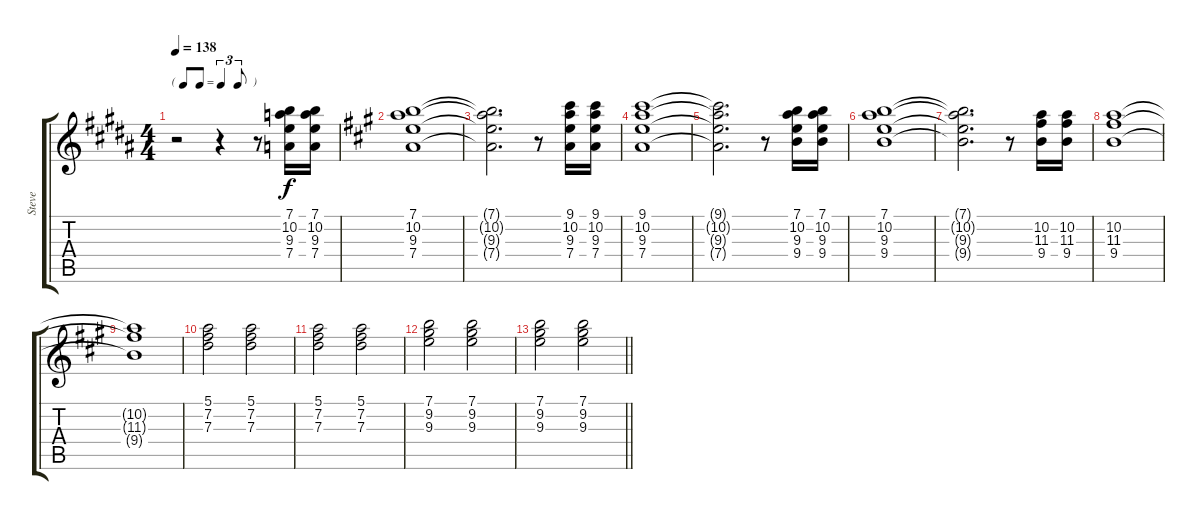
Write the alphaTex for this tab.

\track ("Steve" "Steve") {instrument distortionguitar}
\staff {score tabs}
\tuning (E4 B3 G3 D3 A2 E2) {hide}
\ts (4 4)
\tf triplet8th
\tempo 138
\clef g2
\ks b
r.2{dy f} r.4 r.8 (7.1 10.2 9.3 7.4).16 (7.1 10.2 9.3 7.4).16 |
\ks a
(7.1 10.2 9.3 7.4).1 |
(7.1{t} 10.2{t} 9.3{t} 7.4{t}).2{d} r.8 (9.1 10.2 9.3 7.4).16 (9.1 10.2 9.3 7.4).16 |
(9.1 10.2 9.3 7.4).1 |
(9.1{t} 10.2{t} 9.3{t} 7.4{t}).2{d} r.8 (7.1 10.2 9.3 9.4).16 (7.1 10.2 9.3 9.4).16 |
(7.1 10.2 9.3 9.4).1 |
(7.1{t} 10.2{t} 9.3{t} 9.4{t}).2{d} r.8 (10.2 11.3 9.4).16 (10.2 11.3 9.4).16 |
(10.2 11.3 9.4).1 |
(10.2{t} 11.3{t} 9.4{t}).1 |
(5.1 7.2 7.3).2 (5.1 7.2 7.3).2 |
(5.1 7.2 7.3).2 (5.1 7.2 7.3).2 |
(7.1 9.2 9.3).2 (7.1 9.2 9.3).2 |
\barLineRight lightlight
(7.1 9.2 9.3).2 (7.1 9.2 9.3).2
